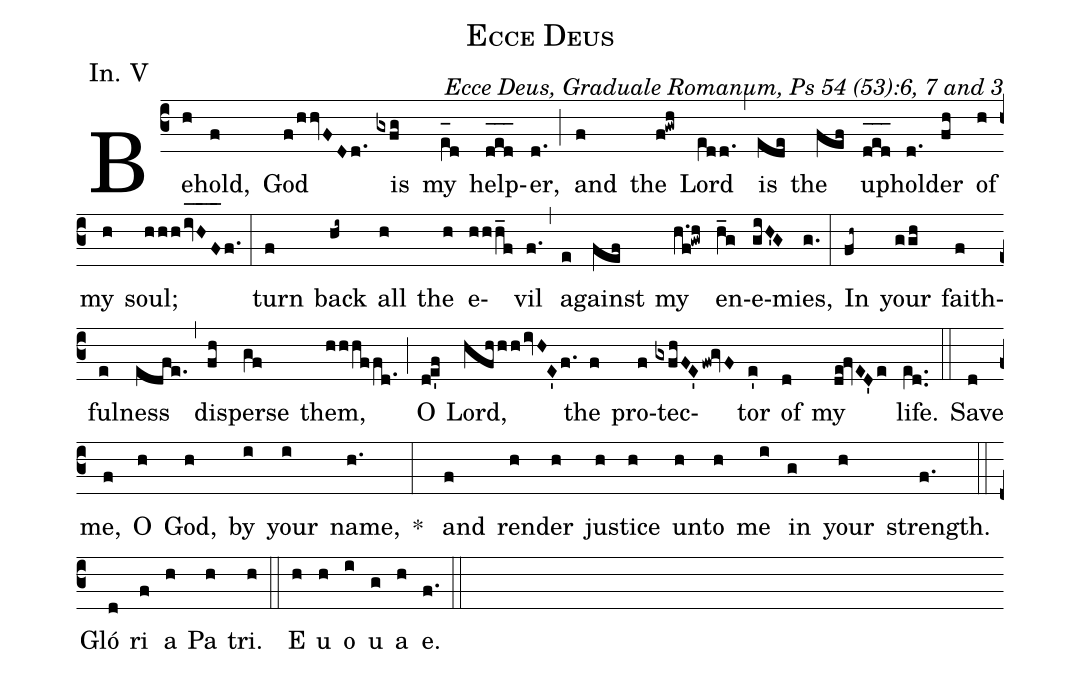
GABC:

name: Ecce Deus;
office-part: Introitus;
mode: 5;
annotation: In. V;
commentary: Ecce Deus, Graduale Romanum, Ps 54 (53):6, 7 and 3;
%%
(c3)Be(h)hold,(f) God(f/hhvFDd.) is(gxfg) my(e_[oh:h][ll:1]d) help(d_[oh:h]e_[oh:h]d_[oh:h])er,(d.) (;) and(f) the(f!gwh) Lord(e[ll:1]dd.) (,) is(ede) the(fef) up(d_[oh:h]e_[oh:h]d_[oh:h])hold(d.)er(fh) of(h) my(h)
soul;(hhhiv_[oh:h]H_[oh:h]F_[oh:h]f.) (:) turn(f) back(hi~) all(h) the(h) e(hhh_f)vil(f.) (,) a(e)gainst(fef) my(h.f!gwh) en(h_g)e(giH'G)mies,(g.) (:)
 In(fh~) your(ggh) faith(f)ful(e)ness(edfe.) (,) dis(fh)perse(gf) them,(hhhffd.) (;) O(de'f) Lord,(hfh/hhivH!E'f.) the(f) pro(f)tec(gxfhFE'fw!gvF)tor(e') of(d) my(de!fvED'e) life.(e[ll:1]d..) (::)

Save(d) me,(f) O(h) God,(h)
   by(i) your(i) name,(h.) * (:) and(f) ren(h)der(h) jus(h)tice(h) un(h)to(h) me(i) in(g) your(h) strength.(f.) (::)
Gló(d) ri(f) a(h) Pa(h) tri.(h) (::) E(h) u(h) o(i) u(g) a(h) e.(f.) (::)
